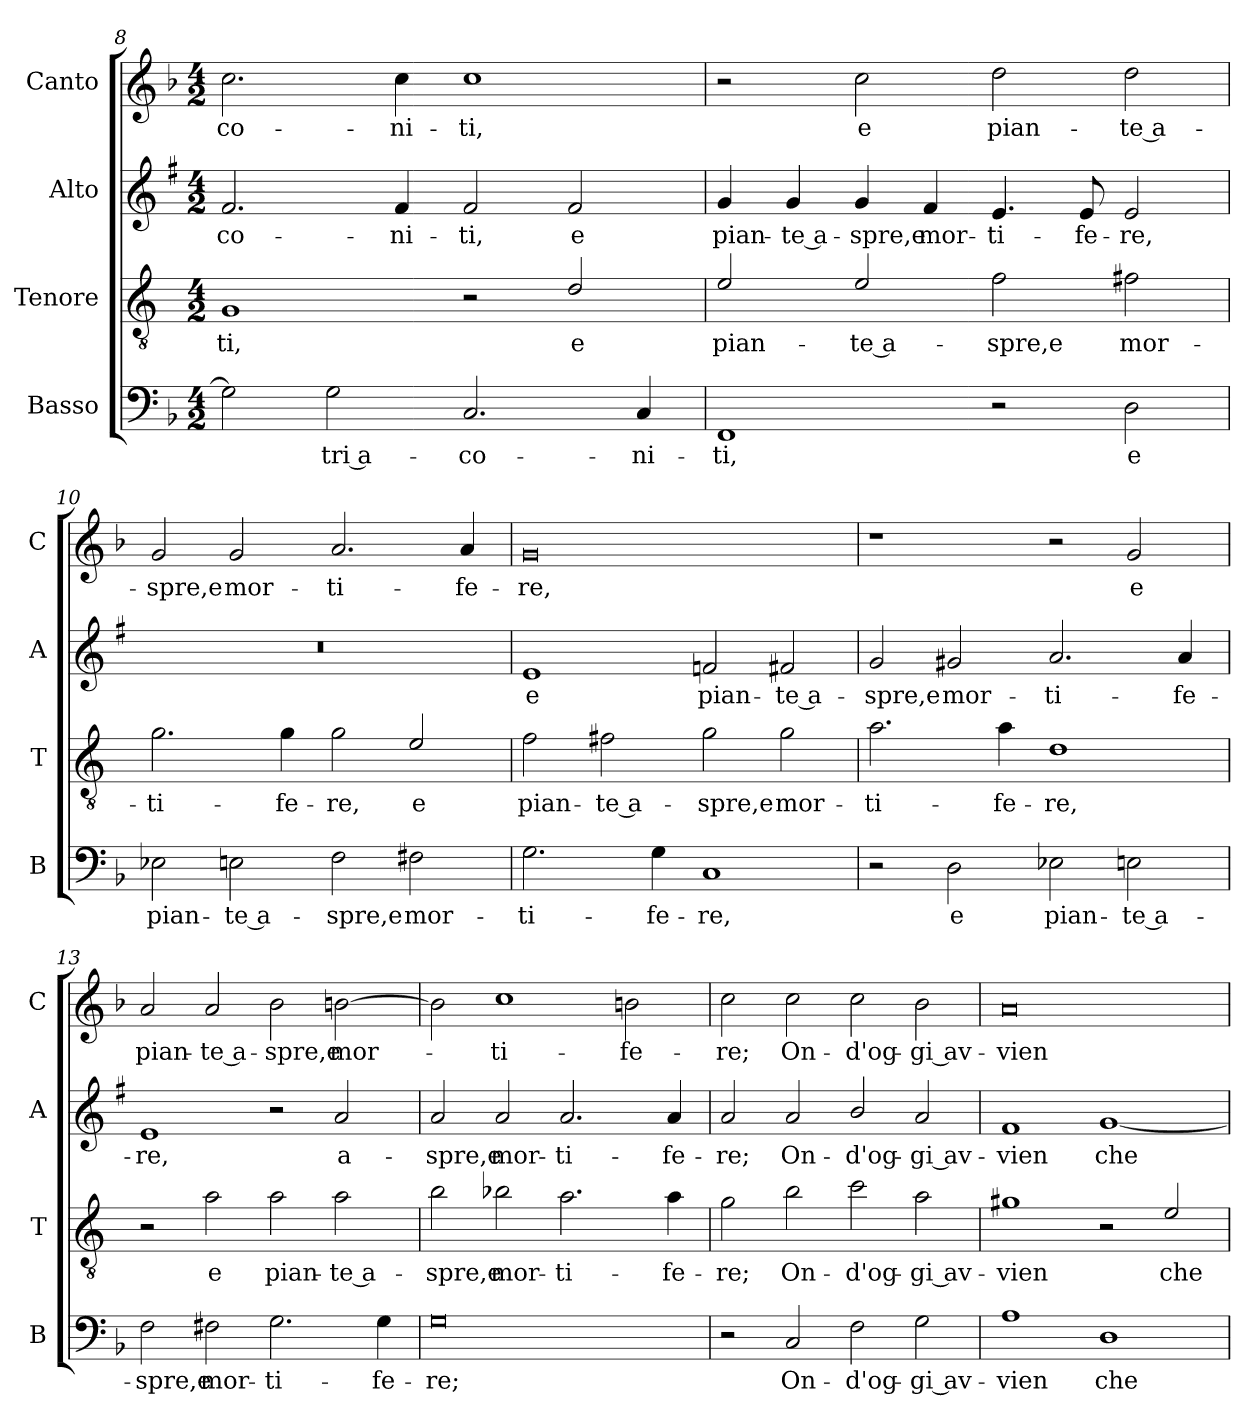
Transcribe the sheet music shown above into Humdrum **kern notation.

**kern	**text	**kern	**text	**kern	**text	**kern	**text
*part4	*part4	*part3	*part3	*part2	*part2	*part1	*part1
*staff4	*staff4	*staff3	*staff3	*staff2	*staff2	*staff1	*staff1
*I"Basso	*	*I"Tenore	*	*I"Alto	*	*I"Canto	*
*I'B	*	*I'T	*	*I'A	*	*I'C	*
*clefF4	*	*clefGv2	*	*clefG2	*	*clefG2	*
*	*	*ITrd4c7	*	*ITrd1c2	*	*	*
*k[b-]	*	*k[b-]	*	*k[b-]	*	*k[b-]	*
*F:	*	*F:	*	*F:	*	*F:	*
*M4/2	*	*M4/2	*	*M4/2	*	*M4/2	*
=8	=8	=8	=8	=8	=8	=8	=8
!	!	!	!LO:LY:b	!	!LO:LY:b	!	!LO:LY:b
2G\]	.	1C	-ti,	2.e/	-co-	2.cc\	-co-
!	!LO:LY:b	!	!	!	!	!	!
2G\	-tri a-	.	.	.	.	.	.
!	!	!	!	!	!LO:LY:b	!	!LO:LY:b
.	.	.	.	4e/	-ni-	4cc\	-ni-
!	!LO:LY:b	!	!	!	!LO:LY:b	!	!LO:LY:b
2.C/	-co-	2r	.	2e/	-ti,	1cc	-ti,
!	!	!	!LO:LY:b	!	!LO:LY:b	!	!
.	.	2G/	e	2e/	e	.	.
!	!LO:LY:b	!	!	!	!	!	!
4C/	-ni-	.	.	.	.	.	.
!!LO:LB:g=z
=9	=9	=9	=9	=9	=9	=9	=9
!	!LO:LY:b	!	!LO:LY:b	!	!LO:LY:b	!	!
1FF	-ti,	2A/	pian-	4f/	pian-	2r	.
!	!	!	!	!	!LO:LY:b	!	!
.	.	.	.	4f/	-te a-	.	.
!	!	!	!LO:LY:b	!	!LO:LY:b	!	!LO:LY:b
.	.	2A/	-te a-	4f/	-spre,e	2cc\	e
!	!	!	!	!	!LO:LY:b	!	!
.	.	.	.	4e/	mor-	.	.
!	!	!	!LO:LY:b	!	!LO:LY:b	!	!LO:LY:b
2r	.	2B-\	-spre,e	4.d/	-ti-	2dd\	pian-
!	!	!	!	!	!LO:LY:b	!	!
.	.	.	.	8d/	-fe-	.	.
!	!LO:LY:b	!	!LO:LY:b	!	!LO:LY:b	!	!LO:LY:b
2D\	e	2Bn\	mor-	2d/	-re,	2dd\	-te a-
=10	=10	=10	=10	=10	=10	=10	=10
!	!LO:LY:b	!	!LO:LY:b	!	!	!	!LO:LY:b
2E-X\	pian-	2.c\	-ti-	0r	.	2g/	-spre,e
!	!LO:LY:b	!	!	!	!	!	!LO:LY:b
2En\	-te a-	.	.	.	.	2g/	mor-
!	!	!	!LO:LY:b	!	!	!	!
.	.	4c\	-fe-	.	.	.	.
!	!LO:LY:b	!	!LO:LY:b	!	!	!	!LO:LY:b
2F\	-spre,e	2c\	-re,	.	.	2.a/	-ti-
!	!LO:LY:b	!	!LO:LY:b	!	!	!	!
2F#X\	mor-	2A/	e	.	.	.	.
!	!	!	!	!	!	!	!LO:LY:b
.	.	.	.	.	.	4a/	-fe-
=11	=11	=11	=11	=11	=11	=11	=11
!	!LO:LY:b	!	!LO:LY:b	!	!LO:LY:b	!	!LO:LY:b
2.G\	-ti-	2B-\	pian-	1d	e	0g	-re,
!	!	!	!LO:LY:b	!	!	!	!
.	.	2Bn\	-te a-	.	.	.	.
!	!LO:LY:b	!	!	!	!	!	!
4G\	-fe-	.	.	.	.	.	.
!	!LO:LY:b	!	!LO:LY:b	!	!LO:LY:b	!	!
1C	-re,	2c\	-spre,e	2e-X/	pian-	.	.
!	!	!	!LO:LY:b	!	!LO:LY:b	!	!
.	.	2c\	mor-	2en/	-te a-	.	.
=12	=12	=12	=12	=12	=12	=12	=12
!	!	!	!LO:LY:b	!	!LO:LY:b	!	!
2r	.	2.d\	-ti-	2f/	-spre,e	1r	.
!	!LO:LY:b	!	!	!	!LO:LY:b	!	!
2D\	e	.	.	2f#X/	mor-	.	.
!	!	!	!LO:LY:b	!	!	!	!
.	.	4d\	-fe-	.	.	.	.
!	!LO:LY:b	!	!LO:LY:b	!	!LO:LY:b	!	!
2E-X\	pian-	1G	-re,	2.g/	-ti-	2r	.
!	!LO:LY:b	!	!	!	!	!	!LO:LY:b
2En\	-te a-	.	.	.	.	2g/	e
!	!	!	!	!	!LO:LY:b	!	!
.	.	.	.	4g/	-fe-	.	.
!!LO:PB:g=z
=13	=13	=13	=13	=13	=13	=13	=13
!	!LO:LY:b	!	!	!	!LO:LY:b	!	!LO:LY:b
2F\	-spre,e	2r	.	1d	-re,	2a/	pian-
!	!LO:LY:b	!	!LO:LY:b	!	!	!	!LO:LY:b
2F#X\	mor-	2d\	e	.	.	2a/	-te a-
!	!LO:LY:b	!	!LO:LY:b	!	!	!	!LO:LY:b
2.G\	-ti-	2d\	pian-	2r	.	2b-\	-spre,e
!	!	!	!LO:LY:b	!	!LO:LY:b	!	!LO:LY:b
.	.	2d\	-te a-	2g/	a-	[2bn\	mor-
!	!LO:LY:b	!	!	!	!	!	!
4G\	-fe-	.	.	.	.	.	.
=14	=14	=14	=14	=14	=14	=14	=14
!	!LO:LY:b	!	!LO:LY:b	!	!LO:LY:b	!	!
0G	-re;	2e\	-spre,e	2g/	-spre,e	2b\]	.
!	!	!	!LO:LY:b	!	!LO:LY:b	!	!LO:LY:b
.	.	2e-X\	mor-	2g/	mor-	1cc	-ti-
!	!	!	!LO:LY:b	!	!LO:LY:b	!	!
.	.	2.d\	-ti-	2.g/	-ti-	.	.
!	!	!	!	!	!	!	!LO:LY:b
.	.	.	.	.	.	2bn\	-fe-
!	!	!	!LO:LY:b	!	!LO:LY:b	!	!
.	.	4d\	-fe-	4g/	-fe-	.	.
=15	=15	=15	=15	=15	=15	=15	=15
!	!	!	!LO:LY:b	!	!LO:LY:b	!	!LO:LY:b
2r	.	2c\	-re;	2g/	-re;	2cc\	-re;
!	!LO:LY:b	!	!LO:LY:b	!	!LO:LY:b	!	!LO:LY:b
2C/	On-	2e\	On-	2g/	On-	2cc\	On-
!	!LO:LY:b	!	!LO:LY:b	!	!LO:LY:b	!	!LO:LY:b
2F\	-d'og-	2f\	-d'og-	2a/	-d'og-	2cc\	-d'og-
!	!LO:LY:b	!	!LO:LY:b	!	!LO:LY:b	!	!LO:LY:b
2G\	-gi av-	2d\	-gi av-	2g/	-gi av-	2b-\	-gi av-
=16	=16	=16	=16	=16	=16	=16	=16
!	!LO:LY:b	!	!LO:LY:b	!	!LO:LY:b	!	!LO:LY:b
1A	-vien	1c#X	-vien	1e	-vien	0a	-vien
!	!LO:LY:b	!	!	!	!LO:LY:b	!	!
1D	che	2r	.	[1f	che	.	.
!	!	!	!LO:LY:b	!	!	!	!
.	.	2A/	che	.	.	.	.
=	=	=	=	=	=	=	=
*-	*-	*-	*-	*-	*-	*-	*-
